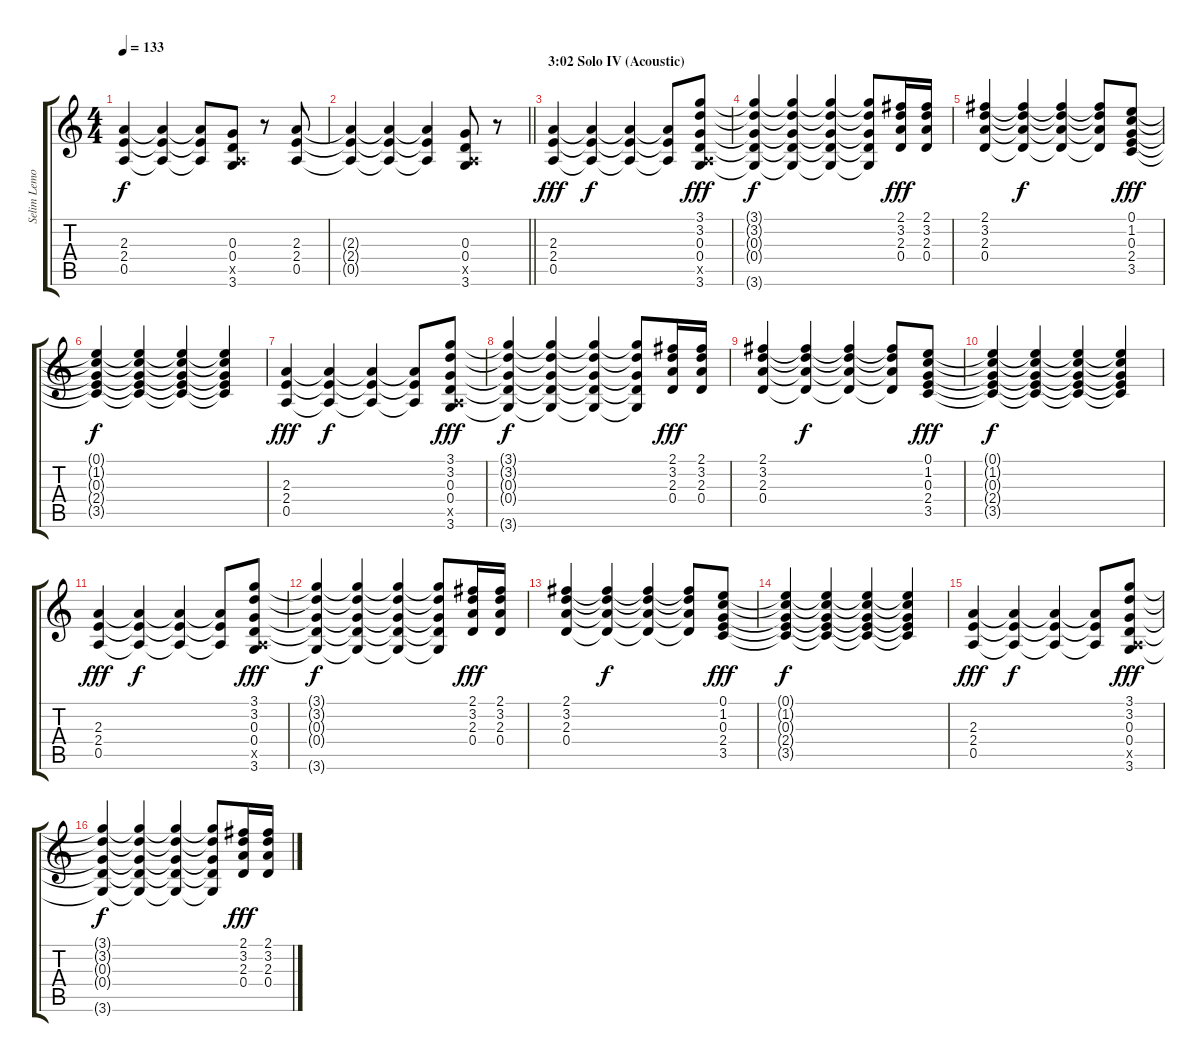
\track ("Selim Lemouchi (Rhythm Guitar)" "Selim Lemo") {instrument overdrivenguitar}
\staff {score tabs}
\tuning (E4 B3 G3 D3 A2 E2) {hide}
\ts (4 4)
\tempo 133
\clef g2
\ks c
(2.3 2.4 0.5).4{dy f} (2.3{t} 2.4{t} 0.5{t}).4 (2.3{t} 2.4{t} 0.5{t}).8 (0.3 0.4 0.5{x} 3.6).8 r.8 (2.3 2.4 0.5).8 |
\barLineRight lightlight
(2.3{t} 2.4{t} 0.5{t}).4 (2.3{t} 2.4{t} 0.5{t}).4 (2.3{t} 2.4{t} 0.5{t}).4 (0.3 0.4 0.5{x} 3.6).8 r.8 |
\section ("" "3:02 Solo IV (Acoustic)")
(2.3 2.4 0.5).4{dy fff instrument acousticguitarsteel} (2.3{t} 2.4{t} 0.5{t}).4{dy f} (2.3{t} 2.4{t} 0.5{t}).4 (2.3{t} 2.4{t} 0.5{t}).8 (3.1 3.2 0.3 0.4 0.5{x} 3.6).8{dy fff} |
(3.1{t} 3.2{t} 0.3{t} 0.4{t} 3.6{t}).4{dy f} (3.1{t} 3.2{t} 0.3{t} 0.4{t} 3.6{t}).4 (3.1{t} 3.2{t} 0.3{t} 0.4{t} 3.6{t}).4 (3.1{t} 3.2{t} 0.3{t} 0.4{t} 3.6{t}).8 (2.1 3.2 2.3 0.4).16{dy fff} (2.1 3.2 2.3 0.4).16 |
(2.1 3.2 2.3 0.4).4 (2.1{t} 3.2{t} 2.3{t} 0.4{t}).4{dy f} (2.1{t} 3.2{t} 2.3{t} 0.4{t}).4 (2.1{t} 3.2{t} 2.3{t} 0.4{t}).8 (0.1 1.2 0.3 2.4 3.5).8{dy fff} |
(0.1{t} 1.2{t} 0.3{t} 2.4{t} 3.5{t}).4{dy f} (0.1{t} 1.2{t} 0.3{t} 2.4{t} 3.5{t}).4 (0.1{t} 1.2{t} 0.3{t} 2.4{t} 3.5{t}).4 (0.1{t} 1.2{t} 0.3{t} 2.4{t} 3.5{t}).4 |
(2.3 2.4 0.5).4{dy fff} (2.3{t} 2.4{t} 0.5{t}).4{dy f} (2.3{t} 2.4{t} 0.5{t}).4 (2.3{t} 2.4{t} 0.5{t}).8 (3.1 3.2 0.3 0.4 0.5{x} 3.6).8{dy fff} |
(3.1{t} 3.2{t} 0.3{t} 0.4{t} 3.6{t}).4{dy f} (3.1{t} 3.2{t} 0.3{t} 0.4{t} 3.6{t}).4 (3.1{t} 3.2{t} 0.3{t} 0.4{t} 3.6{t}).4 (3.1{t} 3.2{t} 0.3{t} 0.4{t} 3.6{t}).8 (2.1 3.2 2.3 0.4).16{dy fff} (2.1 3.2 2.3 0.4).16 |
(2.1 3.2 2.3 0.4).4 (2.1{t} 3.2{t} 2.3{t} 0.4{t}).4{dy f} (2.1{t} 3.2{t} 2.3{t} 0.4{t}).4 (2.1{t} 3.2{t} 2.3{t} 0.4{t}).8 (0.1 1.2 0.3 2.4 3.5).8{dy fff} |
(0.1{t} 1.2{t} 0.3{t} 2.4{t} 3.5{t}).4{dy f} (0.1{t} 1.2{t} 0.3{t} 2.4{t} 3.5{t}).4 (0.1{t} 1.2{t} 0.3{t} 2.4{t} 3.5{t}).4 (0.1{t} 1.2{t} 0.3{t} 2.4{t} 3.5{t}).4 |
(2.3 2.4 0.5).4{dy fff} (2.3{t} 2.4{t} 0.5{t}).4{dy f} (2.3{t} 2.4{t} 0.5{t}).4 (2.3{t} 2.4{t} 0.5{t}).8 (3.1 3.2 0.3 0.4 0.5{x} 3.6).8{dy fff} |
(3.1{t} 3.2{t} 0.3{t} 0.4{t} 3.6{t}).4{dy f} (3.1{t} 3.2{t} 0.3{t} 0.4{t} 3.6{t}).4 (3.1{t} 3.2{t} 0.3{t} 0.4{t} 3.6{t}).4 (3.1{t} 3.2{t} 0.3{t} 0.4{t} 3.6{t}).8 (2.1 3.2 2.3 0.4).16{dy fff} (2.1 3.2 2.3 0.4).16 |
(2.1 3.2 2.3 0.4).4 (2.1{t} 3.2{t} 2.3{t} 0.4{t}).4{dy f} (2.1{t} 3.2{t} 2.3{t} 0.4{t}).4 (2.1{t} 3.2{t} 2.3{t} 0.4{t}).8 (0.1 1.2 0.3 2.4 3.5).8{dy fff} |
(0.1{t} 1.2{t} 0.3{t} 2.4{t} 3.5{t}).4{dy f} (0.1{t} 1.2{t} 0.3{t} 2.4{t} 3.5{t}).4 (0.1{t} 1.2{t} 0.3{t} 2.4{t} 3.5{t}).4 (0.1{t} 1.2{t} 0.3{t} 2.4{t} 3.5{t}).4 |
(2.3 2.4 0.5).4{dy fff} (2.3{t} 2.4{t} 0.5{t}).4{dy f} (2.3{t} 2.4{t} 0.5{t}).4 (2.3{t} 2.4{t} 0.5{t}).8 (3.1 3.2 0.3 0.4 0.5{x} 3.6).8{dy fff} |
(3.1{t} 3.2{t} 0.3{t} 0.4{t} 3.6{t}).4{dy f} (3.1{t} 3.2{t} 0.3{t} 0.4{t} 3.6{t}).4 (3.1{t} 3.2{t} 0.3{t} 0.4{t} 3.6{t}).4 (3.1{t} 3.2{t} 0.3{t} 0.4{t} 3.6{t}).8 (2.1 3.2 2.3 0.4).16{dy fff} (2.1 3.2 2.3 0.4).16
